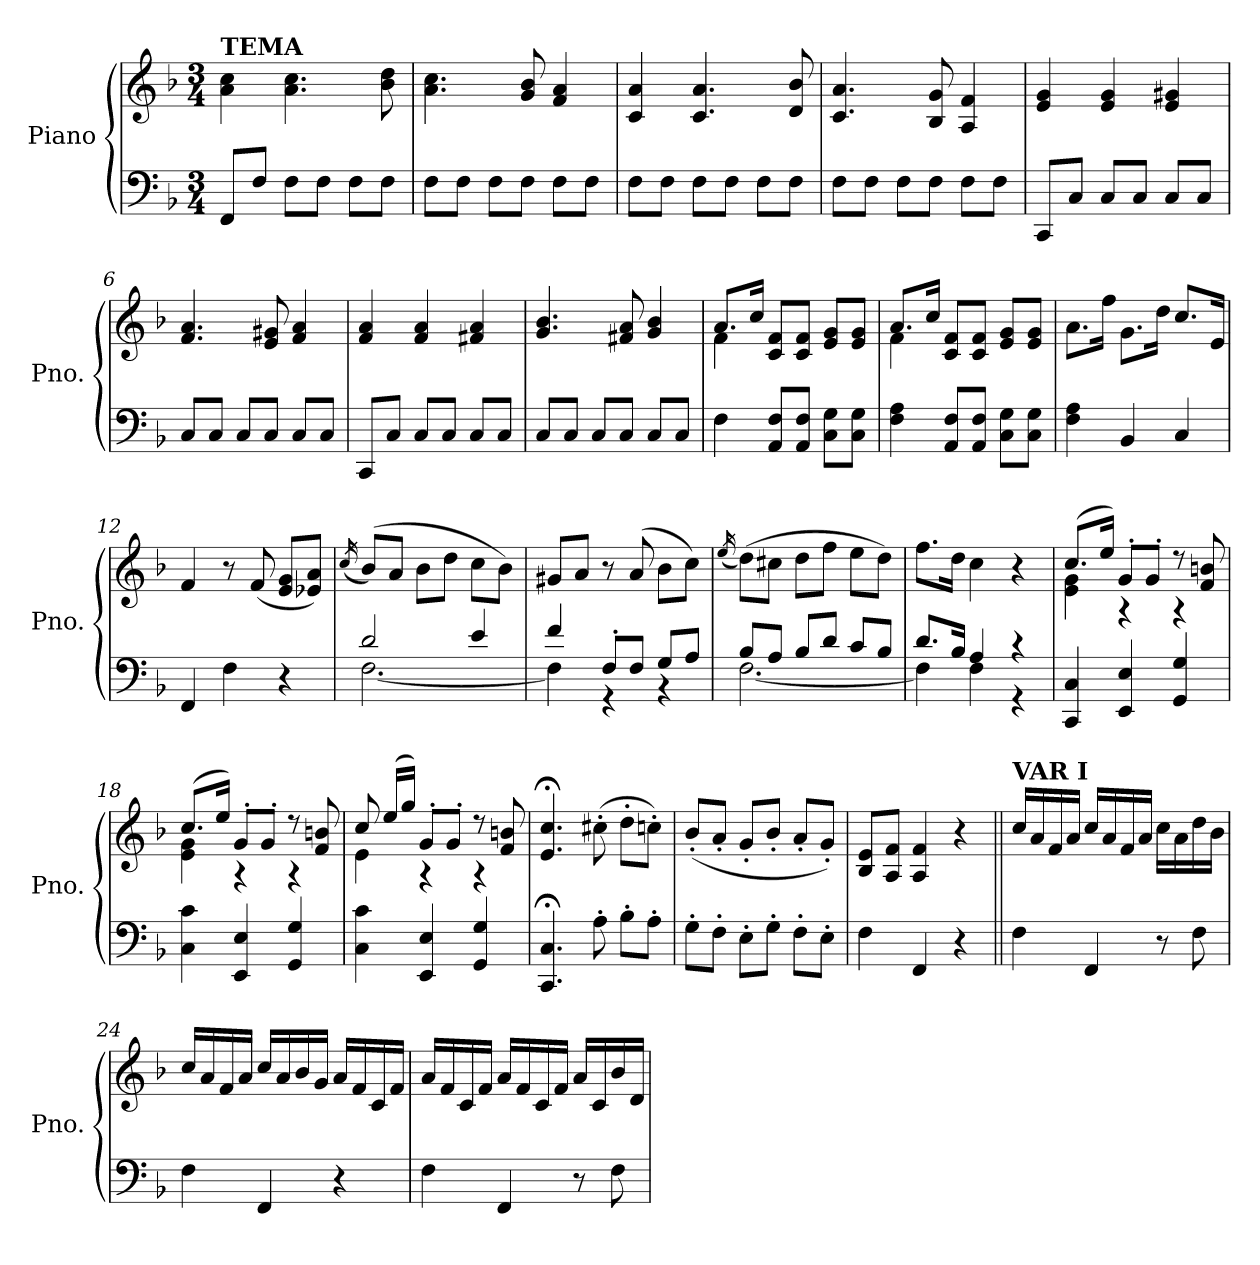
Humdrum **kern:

**kern	**kern
*part1	*part1
*staff2	*staff1
*I"Piano	*
*I'Pno.	*
*clefF4	*clefG2
*k[b-]	*k[b-]
*F:	*F:
*M3/4	*M3/4
=1	=1
!	!LO:TX:a:B:t=TEMA
8FF/L	4a\ 4cc\
8F/J	.
8F\L	4.a\ 4.cc\
8F\J	.
8F\L	.
8F\J	8b-\ 8dd\
=2	=2
8F\L	4.a\ 4.cc\
8F\J	.
8F\L	.
8F\J	8g/ 8b-/
8F\L	4f/ 4a/
8F\J	.
=3	=3
8F\L	4c/ 4a/
8F\J	.
8F\L	4.c/ 4.a/
8F\J	.
8F\L	.
8F\J	8d/ 8b-/
=4	=4
8F\L	4.c/ 4.a/
8F\J	.
8F\L	.
8F\J	8B-/ 8g/
8F\L	4A/ 4f/
8F\J	.
=5	=5
8CC/L	4e/ 4g/
8C/J	.
8C/L	4e/ 4g/
8C/J	.
8C/L	4e/ 4g#X/
8C/J	.
=6	=6
8C/L	4.f/ 4.a/
8C/J	.
8C/L	.
8C/J	8e/ 8g#X/
8C/L	4f/ 4a/
8C/J	.
=7	=7
8CC/L	4f/ 4a/
8C/J	.
8C/L	4f/ 4a/
8C/J	.
8C/L	4f#X/ 4a/
8C/J	.
!!LO:LB:g=z
=8	=8
8C/L	4.g/ 4.b-/
8C/J	.
8C/L	.
8C/J	8f#X/ 8a/
8C/L	4g/ 4b-/
8C/J	.
=9	=9
*	*^
4F\	8.a/L	4f\
.	16cc/Jk	.
8AA/ 8F/L	8c/ 8f/L	2ryy
8AA/ 8F/J	8c/ 8f/J	.
8C\ 8G\L	8e/ 8g/L	.
8C\ 8G\J	8e/ 8g/J	.
=10	=10	=10
4F\ 4A\	8.a/L	4f\
.	16cc/Jk	.
8AA/ 8F/L	8c/ 8f/L	2ryy
8AA/ 8F/J	8c/ 8f/J	.
8C\ 8G\L	8e/ 8g/L	.
8C\ 8G\J	8e/ 8g/J	.
*	*v	*v
=11	=11
4F\ 4A\	8.a\L
.	16ff\Jk
4BB-/	8.g\L
.	16dd\Jk
4C/	8.cc/L
.	16e/Jk
=12	=12
4FF/	4f/
4F\	8r
.	(<8f/
4r	8e/ 8g/L
.	8e-X/ 8a/J)
=13	=13
.	(<16qcc/
*^	*
2d/	[2.F\	(>8b-/L)
.	.	8a/J
.	.	8b-\L
.	.	8dd\J
4e/	.	8cc\L
.	.	8b-\J)
!!LO:LB:g=z
=14	=14	=14
4f/	4F\]	8g#X/L
.	.	8a/J
8F'/L	4r	8r
8F/J	.	(>8a/
8G/L	4r	8b-\L
8A/J	.	8cc\J)
=15	=15	=15
.	.	(<16qee/
8B-/L	[2.F\	(>8dd\L)
8A/J	.	8cc#X\J
8B-/L	.	8dd\L
8d/J	.	8ff\J
8c/L	.	8ee\L
8B-/J	.	8dd\J)
=16	=16	=16
8.d/L	4F\]	8.ff\L
16B-/Jk	.	16dd\Jk
4A/	4F\	4cc\
4r	4r	4r
*v	*v	*
=17	=17
*	*^
4CC/ 4C/	(>8.cc/L	4e\ 4g\
.	16ee/Jk)	.
4EE/ 4E/	8g'/L	4r
.	8g'/J	.
4GG/ 4G/	8r	4r
.	8f/ 8bn/	.
=18	=18	=18
4C\ 4c\	(>8.cc/L	4e\ 4g\
.	16ee/Jk)	.
4EE/ 4E/	8g'/L	4r
.	8g'/J	.
4GG/ 4G/	8r	4r
.	8f/ 8bn/	.
=19	=19	=19
4C\ 4c\	8cc/	4e\
.	(>16ee/LL	.
.	16gg/JJ)	.
4EE/ 4E/	8g'/L	4r
.	8g'/J	.
4GG/ 4G/	8r	4r
.	8f/ 8bn/	.
*	*v	*v
!!LO:LB:g=z
=20	=20
4.CC/;< 4.C/;<	4.e/;< 4.cc/;<
8A'\	(>8cc#X'\
8B-'\L	8dd'\L
8A'\J	8ccn'\J)
=21	=21
8G'\L	(<8b-'/L
8F'\J	8a'/J
8E'\L	8g'/L
8G'\J	8b-'/J
8F'\L	8a'/L
8E'\J	8g'/J)
=22	=22
4F\	8B-/ 8e/L
.	8A/ 8f/J
4FF/	4A/ 4f/
4r	4r
=23||	=23||
!	!LO:TX:a:B:t=VAR I
4F\	16cc/LL
.	16a/
.	16f/
.	16a/JJ
4FF/	16cc/LL
.	16a/
.	16f/
.	16a/JJ
8r	16cc\LL
.	16a\
8F\	16dd\
.	16b-\JJ
=24	=24
4F\	16cc/LL
.	16a/
.	16f/
.	16a/JJ
4FF/	16cc/LL
.	16a/
.	16b-/
.	16g/JJ
4r	16a/LL
.	16f/
.	16c/
.	16f/JJ
!!LO:LB:g=z
=25	=25
4F\	16a/LL
.	16f/
.	16c/
.	16f/JJ
4FF/	16a/LL
.	16f/
.	16c/
.	16f/JJ
8r	16a/LL
.	16c/
8F\	16b-/
.	16d/JJ
=	=
*-	*-
